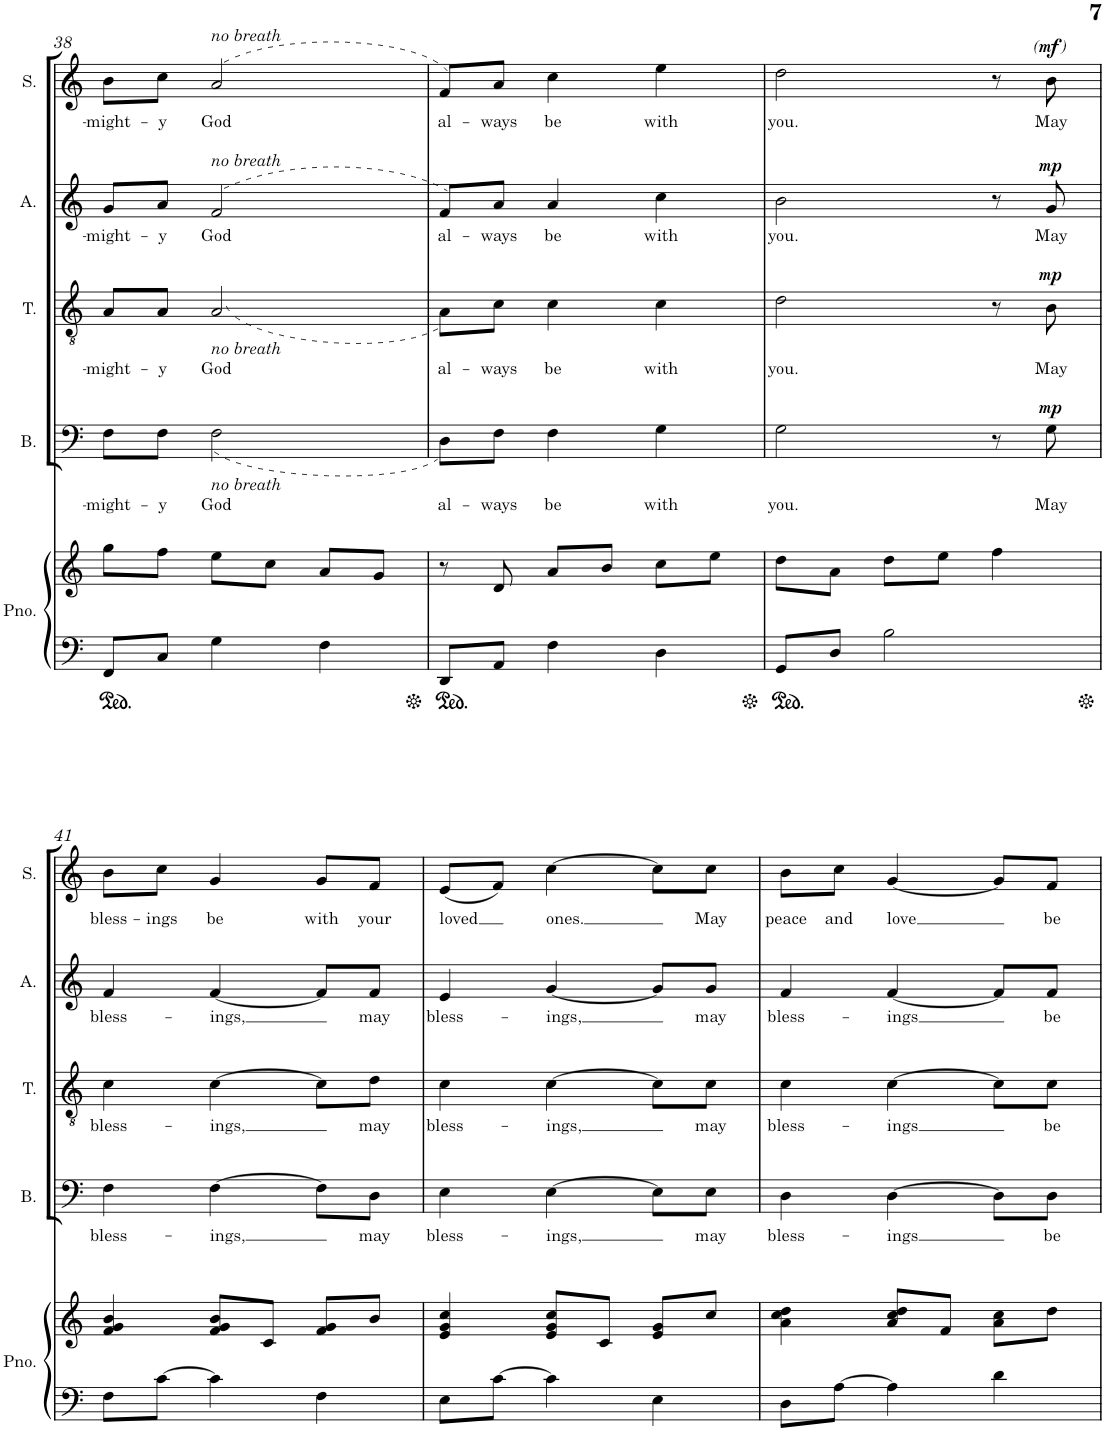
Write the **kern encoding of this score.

**kern	**kern	**kern	**text	**dynam	**kern	**text	**dynam	**kern	**text	**dynam	**kern	**text	**dynam
*part5	*part5	*part4	*part4	*part4	*part3	*part3	*part3	*part2	*part2	*part2	*part1	*part1	*part1
*staff6	*staff5	*staff4	*staff4	*staff4	*staff3	*staff3	*staff3	*staff2	*staff2	*staff2	*staff1	*staff1	*staff1
*I"Piano	*	*I"Bass	*	*	*I"Tenor	*	*	*I"Alto	*	*	*I"Soprano	*	*
*I'Pno.	*	*I'B.	*	*	*I'T.	*	*	*I'A.	*	*	*I'S.	*	*
!!LO:PB:g=z
*clefF4	*clefG2	*clefF4	*	*	*clefGv2	*	*	*clefG2	*	*	*clefG2	*	*
*k[]	*k[]	*k[]	*	*	*k[]	*	*	*k[]	*	*	*k[]	*	*
*M3/4	*M3/4	*M3/4	*	*	*M3/4	*	*	*M3/4	*	*	*M3/4	*	*
=38	=38	=38	=38	=38	=38	=38	=38	=38	=38	=38	=38	=38	=38
!	!	!	!LO:LY:b	!	!	!LO:LY:b	!	!	!LO:LY:b	!	!	!LO:LY:b	!
8FF/L	8gg\L	8F\L	-might-	.	8A/L	-might-	.	8g/L	-might-	.	8b\L	-might-	.
!	!	!	!LO:LY:b	!	!	!LO:LY:b	!	!	!LO:LY:b	!	!	!LO:LY:b	!
8C/J	8ff\J	8F\J	-y	.	8A/J	-y	.	8a/J	-y	.	8cc\J	-y	.
!	!	!	!	!	!	!	!	!	!	!	!LO:TX:a:i:t=no breath	!	!
!	!	!	!	!	!	!	!	!LO:TX:a:i:t=no breath	!	!	!	!	!
!	!	!	!	!	!LO:TX:b:i:t=no breath	!	!	!	!	!	!	!	!
!	!	!LO:TX:b:i:t=no breath	!	!	!	!	!	!	!	!	!	!	!
!	!	!	!LO:LY:b	!	!	!LO:LY:b	!	!	!LO:LY:b	!	!	!LO:LY:b	!
4G\	8ee\L	(<2F\	God	.	(<2A/	God	.	(>2f/	God	.	(>2a/	God	.
.	8cc\J	.	.	.	.	.	.	.	.	.	.	.	.
4F\	8a/L	.	.	.	.	.	.	.	.	.	.	.	.
.	8g/J	.	.	.	.	.	.	.	.	.	.	.	.
=39	=39	=39	=39	=39	=39	=39	=39	=39	=39	=39	=39	=39	=39
!	!	!	!LO:LY:b	!	!	!LO:LY:b	!	!	!LO:LY:b	!	!	!LO:LY:b	!
8DD/L	8r	8D\L)	al-	.	8A\L)	al-	.	8f/L)	al-	.	8f/L)	al-	.
!	!	!	!LO:LY:b	!	!	!LO:LY:b	!	!	!LO:LY:b	!	!	!LO:LY:b	!
8AA/J	8d/	8F\J	-ways	.	8c\J	-ways	.	8a/J	-ways	.	8a/J	-ways	.
!	!	!	!LO:LY:b	!	!	!LO:LY:b	!	!	!LO:LY:b	!	!	!LO:LY:b	!
4F\	8a/L	4F\	be	.	4c\	be	.	4a/	be	.	4cc\	be	.
.	8b/J	.	.	.	.	.	.	.	.	.	.	.	.
!	!	!	!LO:LY:b	!	!	!LO:LY:b	!	!	!LO:LY:b	!	!	!LO:LY:b	!
4D\	8cc\L	4G\	with	.	4c\	with	.	4cc\	with	.	4ee\	with	.
.	8ee\J	.	.	.	.	.	.	.	.	.	.	.	.
=40	=40	=40	=40	=40	=40	=40	=40	=40	=40	=40	=40	=40	=40
!	!	!	!LO:LY:b	!	!	!LO:LY:b	!	!	!LO:LY:b	!	!	!LO:LY:b	!
8GG/L	8dd\L	2G\	you.	.	2d\	you.	.	2b\	you.	.	2dd\	you.	.
8D/J	8a\J	.	.	.	.	.	.	.	.	.	.	.	.
2B\	8dd\L	.	.	.	.	.	.	.	.	.	.	.	.
.	8ee\J	.	.	.	.	.	.	.	.	.	.	.	.
.	4ff\	8r	.	.	8r	.	.	8r	.	.	8r	.	.
!	!	!	!LO:LY:b	!LO:DY:a	!	!LO:LY:b	!LO:DY:a	!	!LO:LY:b	!LO:DY:a	!	!LO:LY:b	!LO:DY:a
!	!	!	!	!	!	!	!	!	!	!	!	!	!LO:DY:n=1:a
!	!	!	!	!	!	!	!	!	!	!	!	!	!LO:DY:n=2:a
.	.	8G\	May	mp	8B\	May	mp	8g/	May	mp	8b\	May	other-dynamics mf other-dynamics
!!LO:LB:g=z
=41	=41	=41	=41	=41	=41	=41	=41	=41	=41	=41	=41	=41	=41
!	!	!	!LO:LY:b	!	!	!LO:LY:b	!	!	!LO:LY:b	!	!	!LO:LY:b	!
8F\L	4f/ 4g/ 4b/	4F\	bless-	.	4c\	bless-	.	4f/	bless-	.	8b\L	bless-	.
!	!	!	!	!	!	!	!	!	!	!	!	!LO:LY:b	!
[8c\J	.	.	.	.	.	.	.	.	.	.	8cc\J	-ings	.
!	!	!	!LO:LY:b	!	!	!LO:LY:b	!	!	!LO:LY:b	!	!	!LO:LY:b	!
4c\]	8f/ 8g/ 8b/L	[4F\	-ings,	.	[4c\	-ings,	.	[4f/	-ings,	.	4g/	be	.
.	8c/J	.	.	.	.	.	.	.	.	.	.	.	.
!	!	!	!	!	!	!	!	!	!	!	!	!LO:LY:b	!
4F\	8f/ 8g/L	8F\L]	.	.	8c\L]	.	.	8f/L]	.	.	8g/L	with	.
!	!	!	!LO:LY:b	!	!	!LO:LY:b	!	!	!LO:LY:b	!	!	!LO:LY:b	!
.	8b/J	8D\J	may	.	8d\J	may	.	8f/J	may	.	8f/J	your	.
=42	=42	=42	=42	=42	=42	=42	=42	=42	=42	=42	=42	=42	=42
!	!	!	!LO:LY:b	!	!	!LO:LY:b	!	!	!LO:LY:b	!	!	!LO:LY:b	!
8E\L	4e/ 4g/ 4cc/	4E\	bless-	.	4c\	bless-	.	4e/	bless-	.	(8e/L	loved	.
[8c\J	.	.	.	.	.	.	.	.	.	.	8f/J)	.	.
!	!	!	!LO:LY:b	!	!	!LO:LY:b	!	!	!LO:LY:b	!	!	!LO:LY:b	!
4c\]	8e/ 8g/ 8cc/L	[4E\	-ings,	.	[4c\	-ings,	.	[4g/	-ings,	.	[4cc\	ones.	.
.	8c/J	.	.	.	.	.	.	.	.	.	.	.	.
4E\	8e/ 8g/L	8E\L]	.	.	8c\L]	.	.	8g/L]	.	.	8cc\L]	.	.
!	!	!	!LO:LY:b	!	!	!LO:LY:b	!	!	!LO:LY:b	!	!	!LO:LY:b	!
.	8cc/J	8E\J	may	.	8c\J	may	.	8g/J	may	.	8cc\J	May	.
=43	=43	=43	=43	=43	=43	=43	=43	=43	=43	=43	=43	=43	=43
!	!	!	!LO:LY:b	!	!	!LO:LY:b	!	!	!LO:LY:b	!	!	!LO:LY:b	!
8D\L	4a\ 4cc\ 4dd\	4D\	bless-	.	4c\	bless-	.	4f/	bless-	.	8b\L	peace	.
!	!	!	!	!	!	!	!	!	!	!	!	!LO:LY:b	!
[8A\J	.	.	.	.	.	.	.	.	.	.	8cc\J	and	.
!	!	!	!LO:LY:b	!	!	!LO:LY:b	!	!	!LO:LY:b	!	!	!LO:LY:b	!
4A\]	8a/ 8cc/ 8dd/L	[4D\	-ings	.	[4c\	-ings	.	[4f/	-ings	.	[4g/	love	.
.	8f/J	.	.	.	.	.	.	.	.	.	.	.	.
4d\	8a\ 8cc\L	8D\L]	.	.	8c\L]	.	.	8f/L]	.	.	8g/L]	.	.
!	!	!	!LO:LY:b	!	!	!LO:LY:b	!	!	!LO:LY:b	!	!	!LO:LY:b	!
.	8dd\J	8D\J	be	.	8c\J	be	.	8f/J	be	.	8f/J	be	.
=	=	=	=	=	=	=	=	=	=	=	=	=	=
*-	*-	*-	*-	*-	*-	*-	*-	*-	*-	*-	*-	*-	*-
